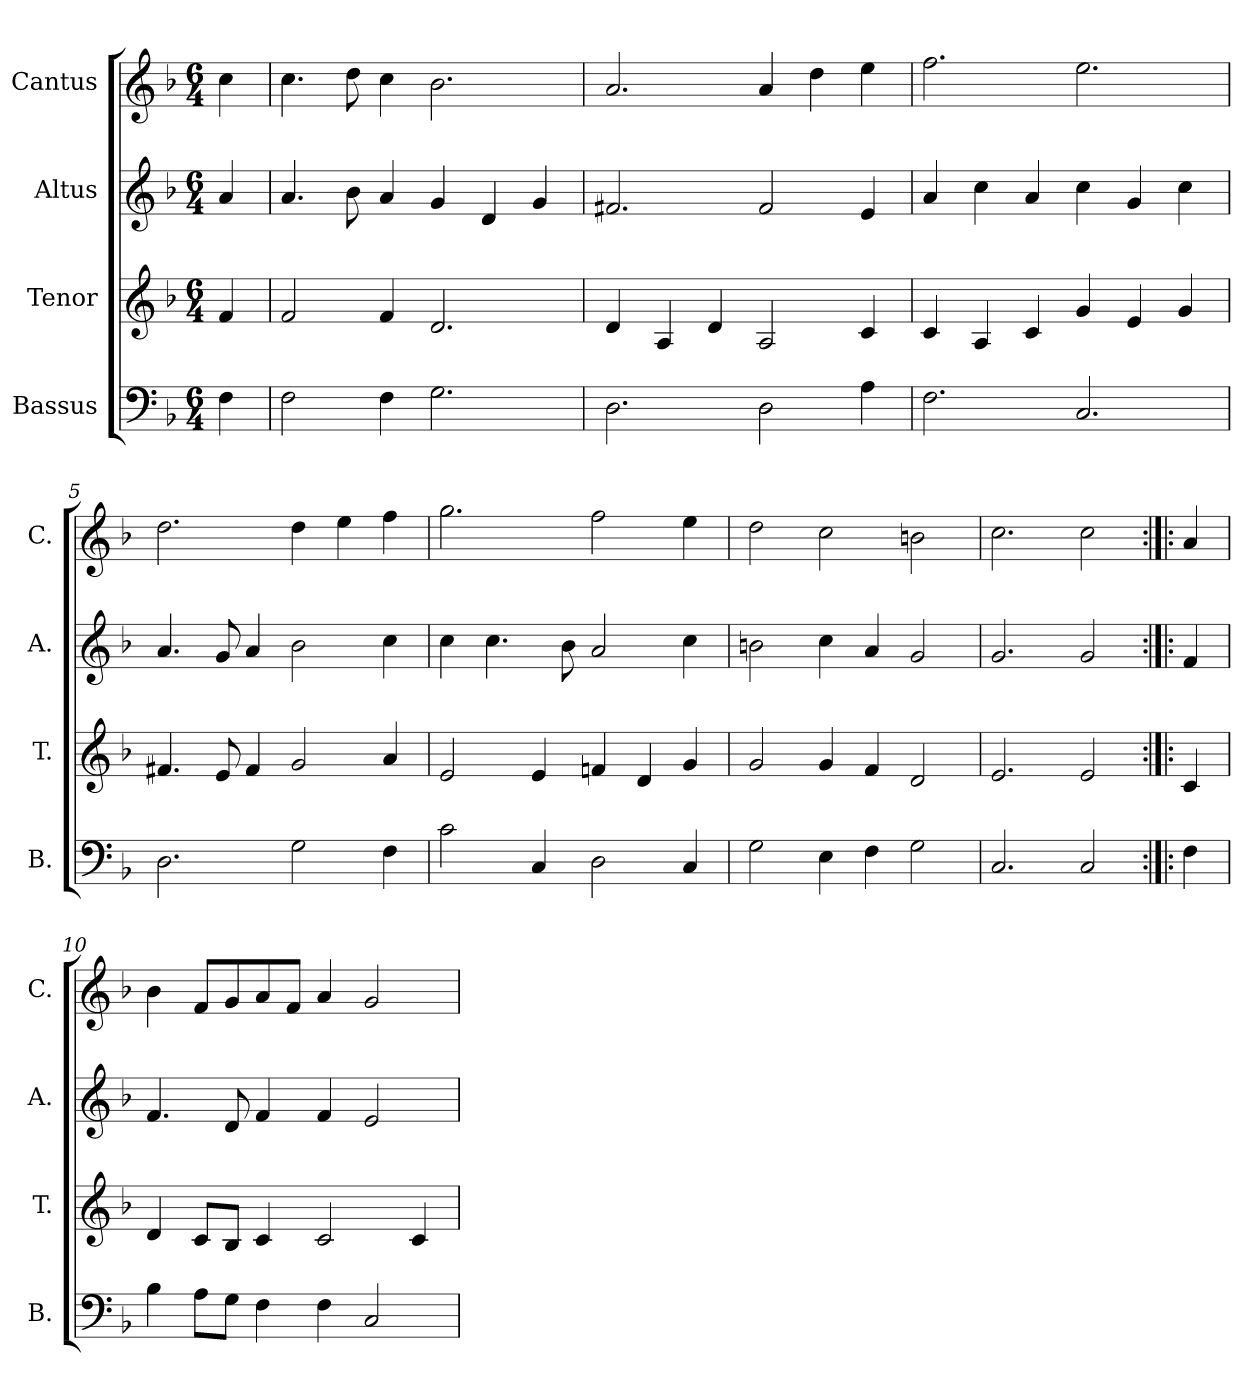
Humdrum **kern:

**kern	**kern	**kern	**kern
*part4	*part3	*part2	*part1
*staff4	*staff3	*staff2	*staff1
*I"Bassus	*I"Tenor	*I"Altus	*I"Cantus
*I'B.	*I'T.	*I'A.	*I'C.
*clefF4	*clefG2	*clefG2	*clefG2
*k[b-]	*k[b-]	*k[b-]	*k[b-]
*F:	*F:	*F:	*F:
*M6/4	*M6/4	*M6/4	*M6/4
=1	=1	=1	=1
4F\	4f/	4a/	4cc\
=2	=2	=2	=2
2F\	2f/	4.a/	4.cc\
.	.	8b-\	8dd\
4F\	4f/	4a/	4cc\
2.G\	2.d/	4g/	2.b-\
.	.	4d/	.
.	.	4g/	.
=3	=3	=3	=3
2.D\	4d/	2.f#X/	2.a/
.	4A/	.	.
.	4d/	.	.
2D\	2A/	2f#/	4a/
.	.	.	4dd\
4A\	4c/	4e/	4ee\
=4	=4	=4	=4
2.F\	4c/	4a/	2.ff\
.	4A/	4cc\	.
.	4c/	4a/	.
2.C/	4g/	4cc\	2.ee\
.	4e/	4g/	.
.	4g/	4cc\	.
=5	=5	=5	=5
2.D\	4.f#X/	4.a/	2.dd\
.	8e/	8g/	.
.	4f#/	4a/	.
2G\	2g/	2b-\	4dd\
.	.	.	4ee\
4F\	4a/	4cc\	4ff\
=6	=6	=6	=6
2c\	2e/	4cc\	2.gg\
.	.	4.cc\	.
4C/	4e/	.	.
.	.	8b-\	.
2D\	4fn/	2a/	2ff\
.	4d/	.	.
4C/	4g/	4cc\	4ee\
=7	=7	=7	=7
2G\	2g/	2bn\	2dd\
4E\	4g/	4cc\	2cc\
4F\	4f/	4a/	.
2G\	2d/	2g/	2bn\
=8	=8	=8	=8
2.C/	2.e/	2.g/	2.cc\
2C/	2e/	2g/	2cc\
=9:|!|:	=9:|!|:	=9:|!|:	=9:|!|:
4F\	4c/	4f/	4a/
!!LO:LB:g=z
=10	=10	=10	=10
4B-\	4d/	4.f/	4b-\
8A\L	8c/L	.	8f/L
8G\J	8B-/J	8d/	8g/
4F\	4c/	4f/	8a/
.	.	.	8f/J
4F\	2c/	4f/	4a/
2C/	.	2e/	2g/
.	4c/	.	.
=	=	=	=
*-	*-	*-	*-
